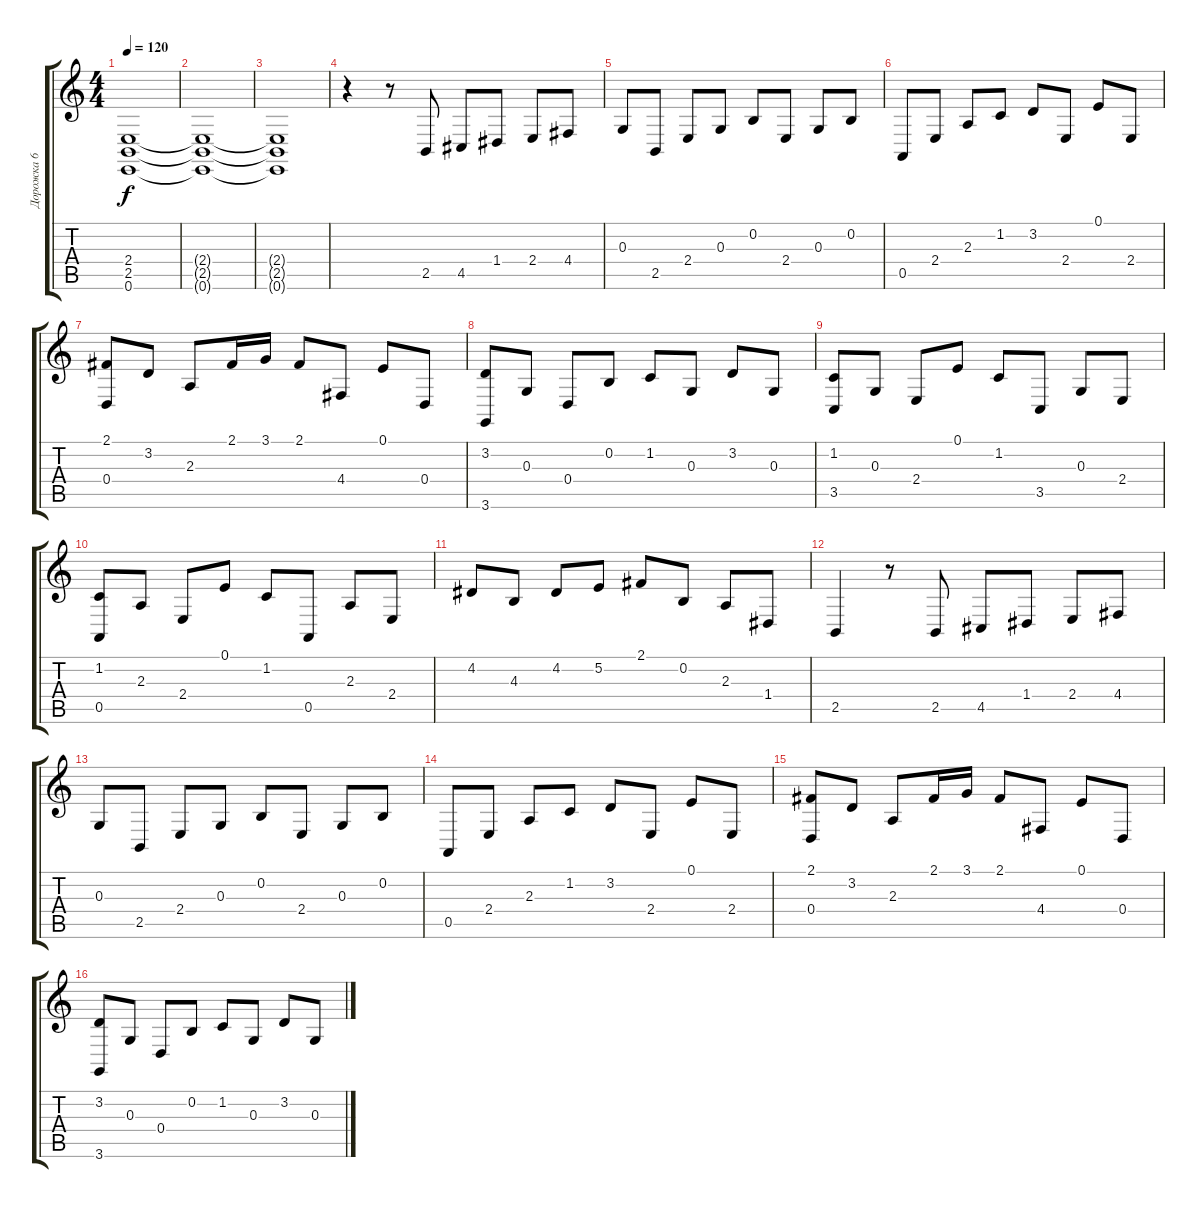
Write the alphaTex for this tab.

\track ("Дорожка 6" "Дорожка 6") {instrument koto}
\staff {score tabs}
\tuning (E4 B3 G3 D3 A2 E2) {hide}
\ts (4 4)
\tempo 120
\clef g2
\ks c
(2.4 2.5 0.6).1{dy f instrument distortionguitar} |
(2.4{t} 2.5{t} 0.6{t}).1 |
(2.4{t} 2.5{t} 0.6{t}).1 |
r.4{instrument koto} r.8 2.5.8 4.5.8 1.4.8 2.4.8 4.4.8 |
0.3.8 2.5.8 2.4.8 0.3.8 0.2.8 2.4.8 0.3.8 0.2.8 |
0.5.8 2.4.8 2.3.8 1.2.8 3.2.8 2.4.8 0.1.8 2.4.8 |
(2.1 0.4).8 3.2.8 2.3.8 2.1.16 3.1.16 2.1.8 4.4.8 0.1.8 0.4.8 |
(3.2 3.6).8 0.3.8 0.4.8 0.2.8 1.2.8 0.3.8 3.2.8 0.3.8 |
(1.2 3.5).8 0.3.8 2.4.8 0.1.8 1.2.8 3.5.8 0.3.8 2.4.8 |
(1.2 0.5).8 2.3.8 2.4.8 0.1.8 1.2.8 0.5.8 2.3.8 2.4.8 |
4.2.8 4.3.8 4.2.8 5.2.8 2.1.8 0.2.8 2.3.8 1.4.8 |
2.5.4 r.8 2.5.8 4.5.8 1.4.8 2.4.8 4.4.8 |
0.3.8 2.5.8 2.4.8 0.3.8 0.2.8 2.4.8 0.3.8 0.2.8 |
0.5.8 2.4.8 2.3.8 1.2.8 3.2.8 2.4.8 0.1.8 2.4.8 |
(2.1 0.4).8 3.2.8 2.3.8 2.1.16 3.1.16 2.1.8 4.4.8 0.1.8 0.4.8 |
(3.2 3.6).8 0.3.8 0.4.8 0.2.8 1.2.8 0.3.8 3.2.8 0.3.8
